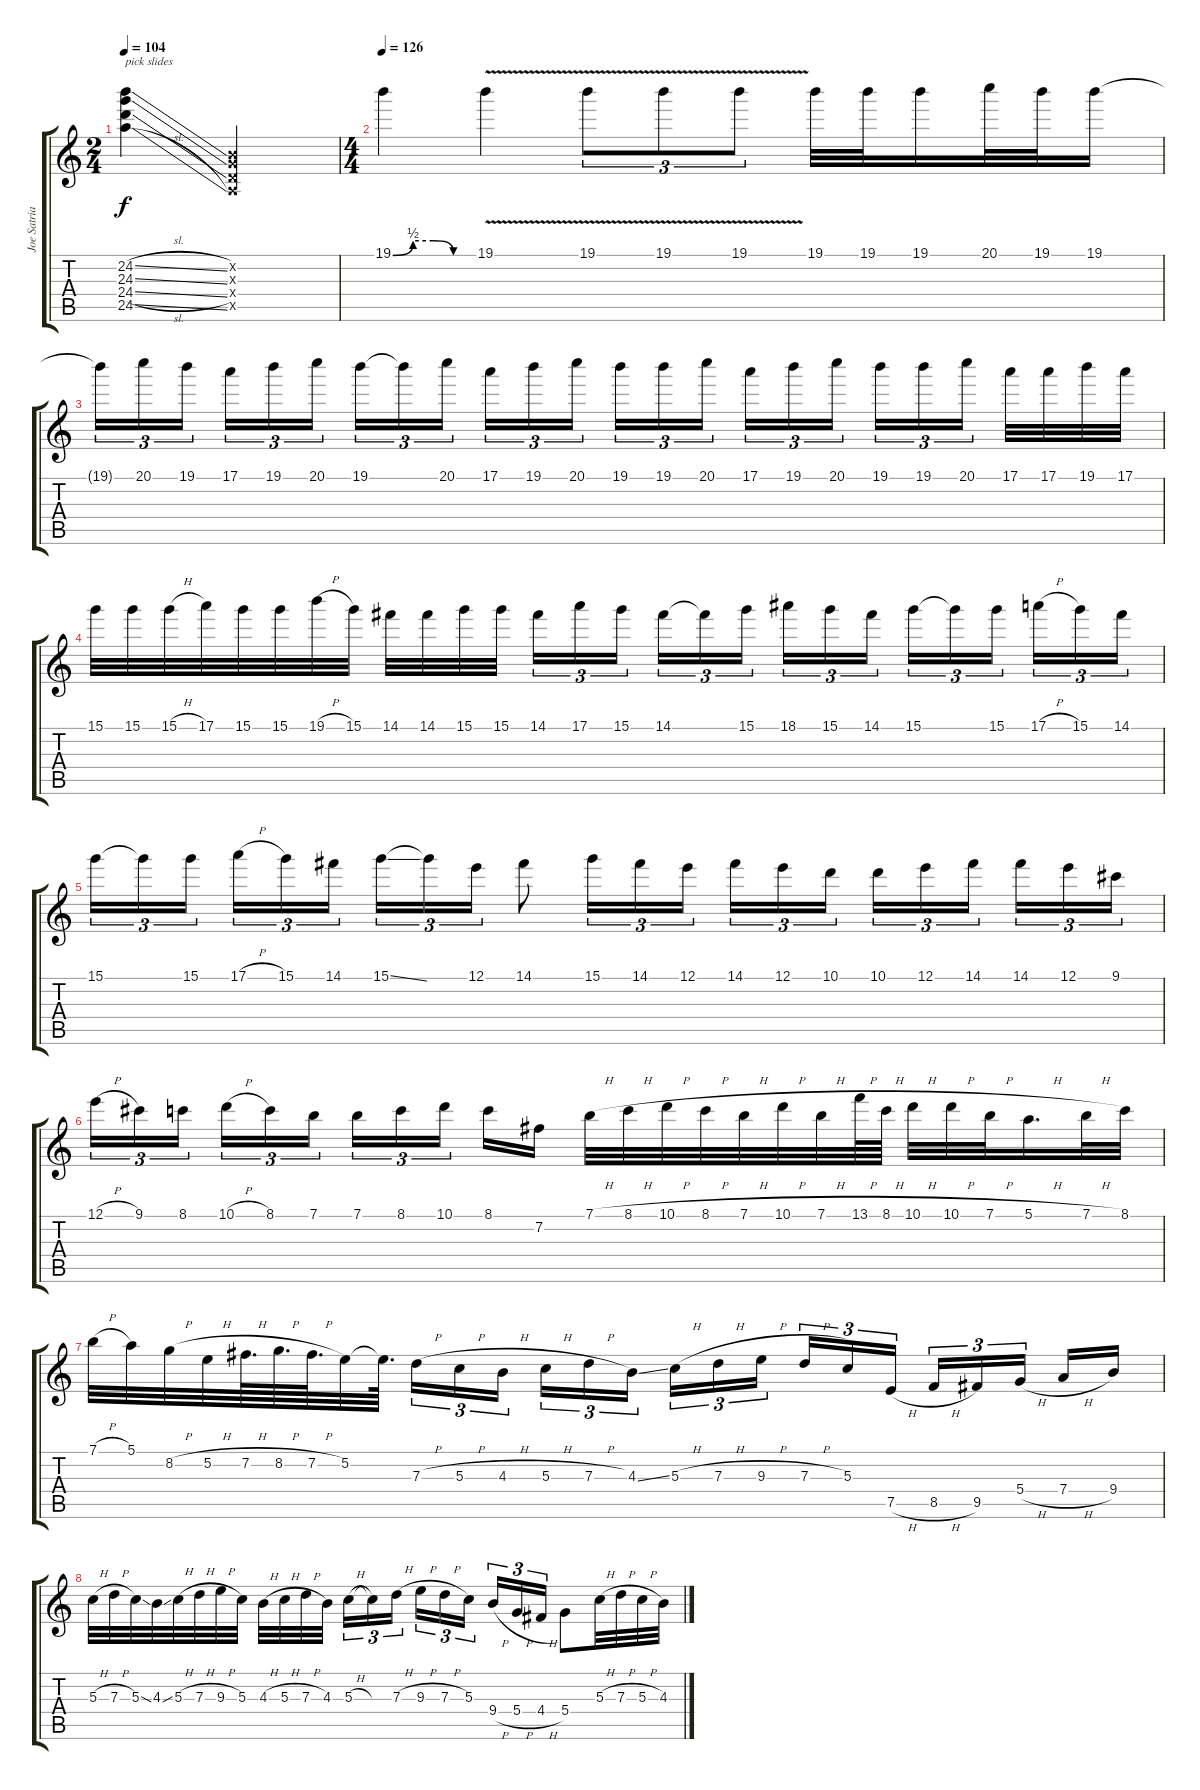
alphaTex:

\track ("Joe Satriani - guitar" "Joe Satria") {instrument distortionguitar}
\staff {score tabs}
\tuning (E4 B3 G3 D3 A2 E2) {hide}
\ts (2 4)
\tempo 104
\clef g2
\ks c
(24.2{sl} 24.3{sl} 24.4{sl} 24.5{sl}).4{txt "pick slides" dy f instrument guitarfretnoise} (0.2{x} 0.3{x} 0.4{x} 0.5{x}).4 |
\ts (4 4)
\tempo 126
19.1{be (custom 0 0 15 2 30 2 45 0 60 0)}.4{instrument distortionguitar} 19.1{v}.4 19.1{v}.8{tu (3 2)} 19.1{v}.8{tu (3 2)} 19.1{v}.8{tu (3 2)} 19.1.32 19.1.32 19.1.16 20.1.32 19.1.32 19.1.16 |
19.1{t}.16{tu (3 2)} 20.1.16{tu (3 2)} 19.1.16{tu (3 2)} 17.1.16{tu (3 2)} 19.1.16{tu (3 2)} 20.1.16{tu (3 2)} 19.1.16{tu (3 2)} 19.1{t}.16{tu (3 2)} 20.1.16{tu (3 2)} 17.1.16{tu (3 2)} 19.1.16{tu (3 2)} 20.1.16{tu (3 2)} 19.1.16{tu (3 2)} 19.1.16{tu (3 2)} 20.1.16{tu (3 2)} 17.1.16{tu (3 2)} 19.1.16{tu (3 2)} 20.1.16{tu (3 2)} 19.1.16{tu (3 2)} 19.1.16{tu (3 2)} 20.1.16{tu (3 2)} 17.1.32 17.1.32 19.1.32 17.1.32 |
15.1.32 15.1.32 15.1{h}.32 17.1.32 15.1.32 15.1.32 19.1{h}.32 15.1.32 14.1.32 14.1.32 15.1.32 15.1.32 14.1.16{tu (3 2)} 17.1.16{tu (3 2)} 15.1.16{tu (3 2)} 14.1.16{tu (3 2)} 14.1{t}.16{tu (3 2)} 15.1.16{tu (3 2)} 18.1.16{tu (3 2)} 15.1.16{tu (3 2)} 14.1.16{tu (3 2)} 15.1.16{tu (3 2)} 15.1{t}.16{tu (3 2)} 15.1.16{tu (3 2)} 17.1{h}.16{tu (3 2)} 15.1.16{tu (3 2)} 14.1.16{tu (3 2)} |
15.1.16{tu (3 2)} 15.1{t}.16{tu (3 2)} 15.1.16{tu (3 2)} 17.1{h}.16{tu (3 2)} 15.1.16{tu (3 2)} 14.1.16{tu (3 2)} 15.1{ss}.16{tu (3 2)} 15.1{t}.16{tu (3 2)} 12.1.16{tu (3 2)} 14.1.8 15.1.16{tu (3 2)} 14.1.16{tu (3 2)} 12.1.16{tu (3 2)} 14.1.16{tu (3 2)} 12.1.16{tu (3 2)} 10.1.16{tu (3 2)} 10.1.16{tu (3 2)} 12.1.16{tu (3 2)} 14.1.16{tu (3 2)} 14.1.16{tu (3 2)} 12.1.16{tu (3 2)} 9.1.16{tu (3 2)} |
12.1{h}.16{tu (3 2)} 9.1.16{tu (3 2)} 8.1.16{tu (3 2)} 10.1{h}.16{tu (3 2)} 8.1.16{tu (3 2)} 7.1.16{tu (3 2)} 7.1.16{tu (3 2)} 8.1.16{tu (3 2)} 10.1.16{tu (3 2)} 8.1.16 7.2.16 7.1{h}.32 8.1{h}.32 10.1{h}.32 8.1{h}.32 7.1{h}.32 10.1{h}.32 7.1{h}.32 13.1{h}.64 8.1{h}.64 10.1{h}.32 10.1{h}.32 7.1{h}.32 5.1{h}.16{d} 7.1{h}.32 8.1.32 |
7.1{h}.32 5.1.32 8.2{h}.32 5.2{h}.32 7.2{h}.64{d} 8.2{h}.64{d} 7.2{h}.64{d} 5.2.32 5.2{t}.64{d} 7.3{h}.16{tu (3 2)} 5.3{h}.16{tu (3 2)} 4.3{h}.16{tu (3 2)} 5.3{h}.16{tu (3 2)} 7.3{h}.16{tu (3 2)} 4.3{ss}.16{tu (3 2)} 5.3{h}.16{tu (3 2)} 7.3{h}.16{tu (3 2)} 9.3{h}.16{tu (3 2)} 7.3{h}.16{tu (3 2)} 5.3.16{tu (3 2)} 7.5{h}.16{tu (3 2)} 8.5{h}.16{tu (3 2)} 9.5.16{tu (3 2)} 5.4{h}.16{tu (3 2)} 7.4{h}.16 9.4.16 |
5.3{h}.32 7.3{h}.32 5.3{ss}.32 4.3{ss}.32 5.3{h}.32 7.3{h}.32 9.3{h}.32 5.3.32 4.3{h}.32 5.3{h}.32 7.3{h}.32 4.3.32 5.3{h}.16{tu (3 2)} 5.3{t}.16{tu (3 2)} 7.3{h}.16{tu (3 2)} 9.3{h}.16{tu (3 2)} 7.3{h}.16{tu (3 2)} 5.3.16{tu (3 2)} 9.4{h}.16{tu (3 2)} 5.4{h}.16{tu (3 2)} 4.4{h}.16{tu (3 2)} 5.4{h}.8 5.3{h}.32 7.3{h}.32 5.3{h}.32 4.3.32
